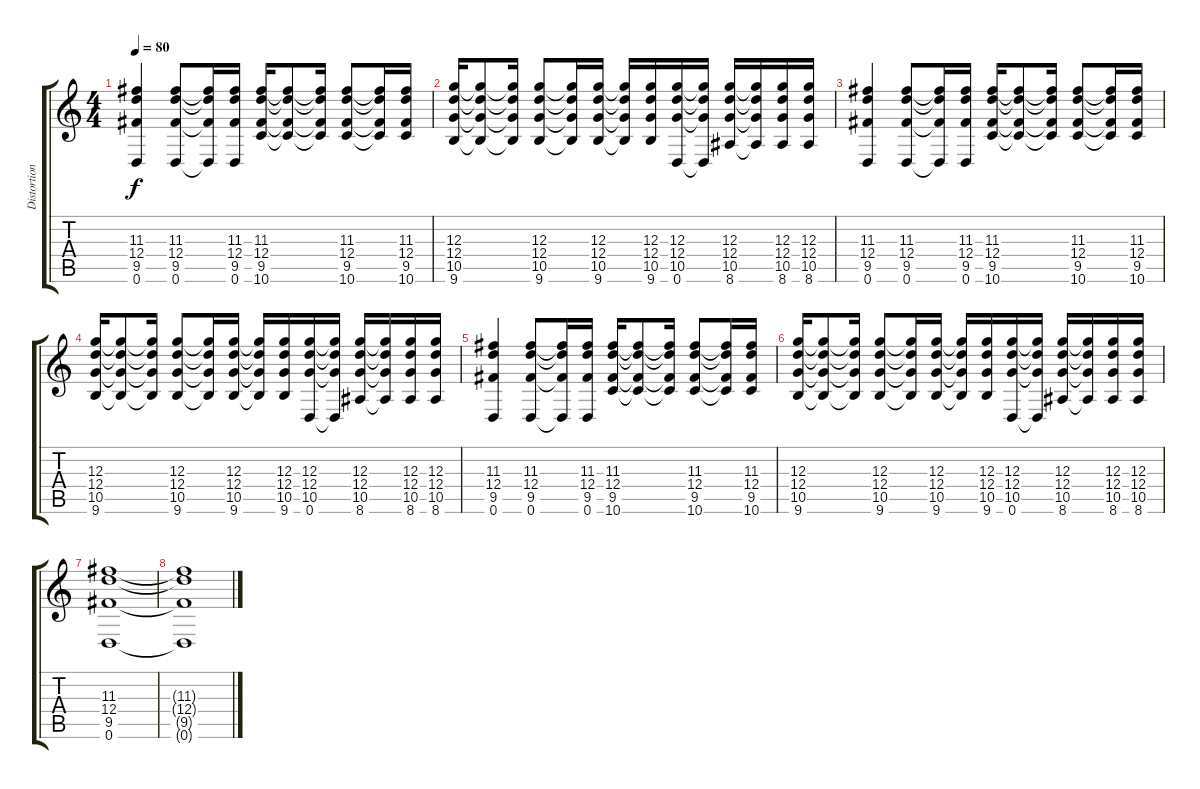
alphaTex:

\track ("Distortion guitar" "Distortion") {instrument distortionguitar}
\staff {score tabs}
\tuning (E4 B3 G3 D3 A2 D2) {hide}
\ts (4 4)
\tempo 80
\clef g2
\ks c
(11.3 12.4 9.5 0.6).4{dy f} (11.3 12.4 9.5 0.6).8 (11.3{t} 12.4{t} 9.5{t} 0.6{t}).16 (11.3 12.4 9.5 0.6).16 (11.3 12.4 9.5 10.6).16 (11.3{t} 12.4{t} 9.5{t} 10.6{t}).8 (11.3{t} 12.4{t} 9.5{t} 10.6{t}).16 (11.3 12.4 9.5 10.6).8 (11.3{t} 12.4{t} 9.5{t} 10.6{t}).16 (11.3 12.4 9.5 10.6).16 |
(12.3 12.4 10.5 9.6).16 (12.3{t} 12.4{t} 10.5{t} 9.6{t}).8 (12.3{t} 12.4{t} 10.5{t} 9.6{t}).16 (12.3 12.4 10.5 9.6).8 (12.3{t} 12.4{t} 10.5{t} 9.6{t}).16 (12.3 12.4 10.5 9.6).16 (12.3{t} 12.4{t} 10.5{t} 9.6{t}).16 (12.3 12.4 10.5 9.6).16 (12.3 12.4 10.5 0.6).16 (12.3{t} 12.4{t} 10.5{t} 0.6{t}).16 (12.3 12.4 10.5 8.6).16 (12.3{t} 12.4{t} 10.5{t} 8.6{t}).16 (12.3 12.4 10.5 8.6).16 (12.3 12.4 10.5 8.6).16 |
(11.3 12.4 9.5 0.6).4 (11.3 12.4 9.5 0.6).8 (11.3{t} 12.4{t} 9.5{t} 0.6{t}).16 (11.3 12.4 9.5 0.6).16 (11.3 12.4 9.5 10.6).16 (11.3{t} 12.4{t} 9.5{t} 10.6{t}).8 (11.3{t} 12.4{t} 9.5{t} 10.6{t}).16 (11.3 12.4 9.5 10.6).8 (11.3{t} 12.4{t} 9.5{t} 10.6{t}).16 (11.3 12.4 9.5 10.6).16 |
(12.3 12.4 10.5 9.6).16 (12.3{t} 12.4{t} 10.5{t} 9.6{t}).8 (12.3{t} 12.4{t} 10.5{t} 9.6{t}).16 (12.3 12.4 10.5 9.6).8 (12.3{t} 12.4{t} 10.5{t} 9.6{t}).16 (12.3 12.4 10.5 9.6).16 (12.3{t} 12.4{t} 10.5{t} 9.6{t}).16 (12.3 12.4 10.5 9.6).16 (12.3 12.4 10.5 0.6).16 (12.3{t} 12.4{t} 10.5{t} 0.6{t}).16 (12.3 12.4 10.5 8.6).16 (12.3{t} 12.4{t} 10.5{t} 8.6{t}).16 (12.3 12.4 10.5 8.6).16 (12.3 12.4 10.5 8.6).16 |
(11.3 12.4 9.5 0.6).4 (11.3 12.4 9.5 0.6).8 (11.3{t} 12.4{t} 9.5{t} 0.6{t}).16 (11.3 12.4 9.5 0.6).16 (11.3 12.4 9.5 10.6).16 (11.3{t} 12.4{t} 9.5{t} 10.6{t}).8 (11.3{t} 12.4{t} 9.5{t} 10.6{t}).16 (11.3 12.4 9.5 10.6).8 (11.3{t} 12.4{t} 9.5{t} 10.6{t}).16 (11.3 12.4 9.5 10.6).16 |
(12.3 12.4 10.5 9.6).16 (12.3{t} 12.4{t} 10.5{t} 9.6{t}).8 (12.3{t} 12.4{t} 10.5{t} 9.6{t}).16 (12.3 12.4 10.5 9.6).8 (12.3{t} 12.4{t} 10.5{t} 9.6{t}).16 (12.3 12.4 10.5 9.6).16 (12.3{t} 12.4{t} 10.5{t} 9.6{t}).16 (12.3 12.4 10.5 9.6).16 (12.3 12.4 10.5 0.6).16 (12.3{t} 12.4{t} 10.5{t} 0.6{t}).16 (12.3 12.4 10.5 8.6).16 (12.3{t} 12.4{t} 10.5{t} 8.6{t}).16 (12.3 12.4 10.5 8.6).16 (12.3 12.4 10.5 8.6).16 |
(11.3 12.4 9.5 0.6).1 |
(11.3{t} 12.4{t} 9.5{t} 0.6{t}).1
